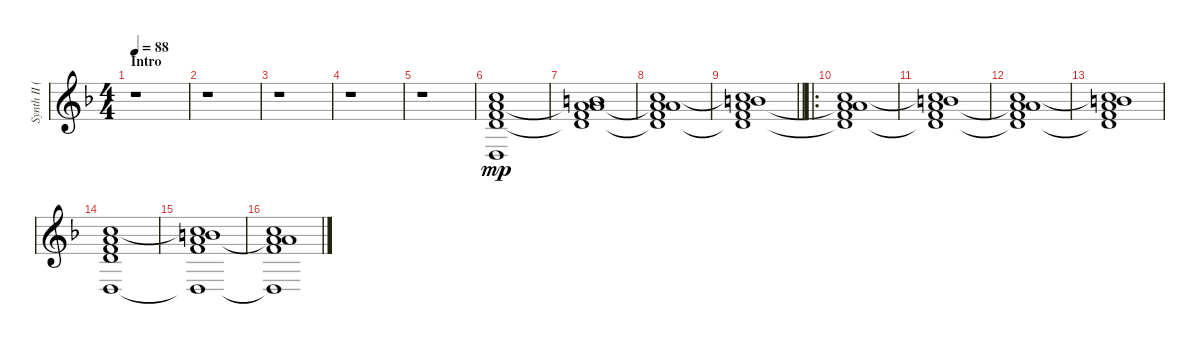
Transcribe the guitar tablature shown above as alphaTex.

\track ("Synth II (Pad)" "Synth II (") {instrument fx1rain}
\staff {score}
\tuning (E4 B3 G3 D3 A2 E2 B1) {hide}
\ts (4 4)
\section ("" "Intro")
\tempo 88
\clef g2
\ks dminor
r.1{dy mp instrument fx1rain} |
r.1 |
r.1 |
r.1 |
r.1 |
(8.1 10.2 10.3 12.4 5.5).1 |
(1.1 10.2{t} 14.3 12.4{t} 26.5).1 |
(1.1 10.2{t} 14.3 12.4{t} 27.5).1 |
\barLineRight lightlight
(7.1 10.2 10.3 12.4{t} 27.5{t}).1 |
\ro
\section ("" "")
(1.1 10.2{t} 14.3 12.4{t} 27.5).1 |
(7.1 10.2 10.3 12.4{t} 27.5{t}).1 |
(1.1 10.2{t} 14.3 12.4{t} 27.5).1 |
(7.1 10.2 10.3 12.4{t} 27.5{t}).1 |
(1.1 3.2 14.3 0.4 27.5).1 |
(7.1 10.2 10.3 0.4{t} 27.5{t}).1 |
(8.1 10.2{t} 14.3 0.4{t} 20.5).1
